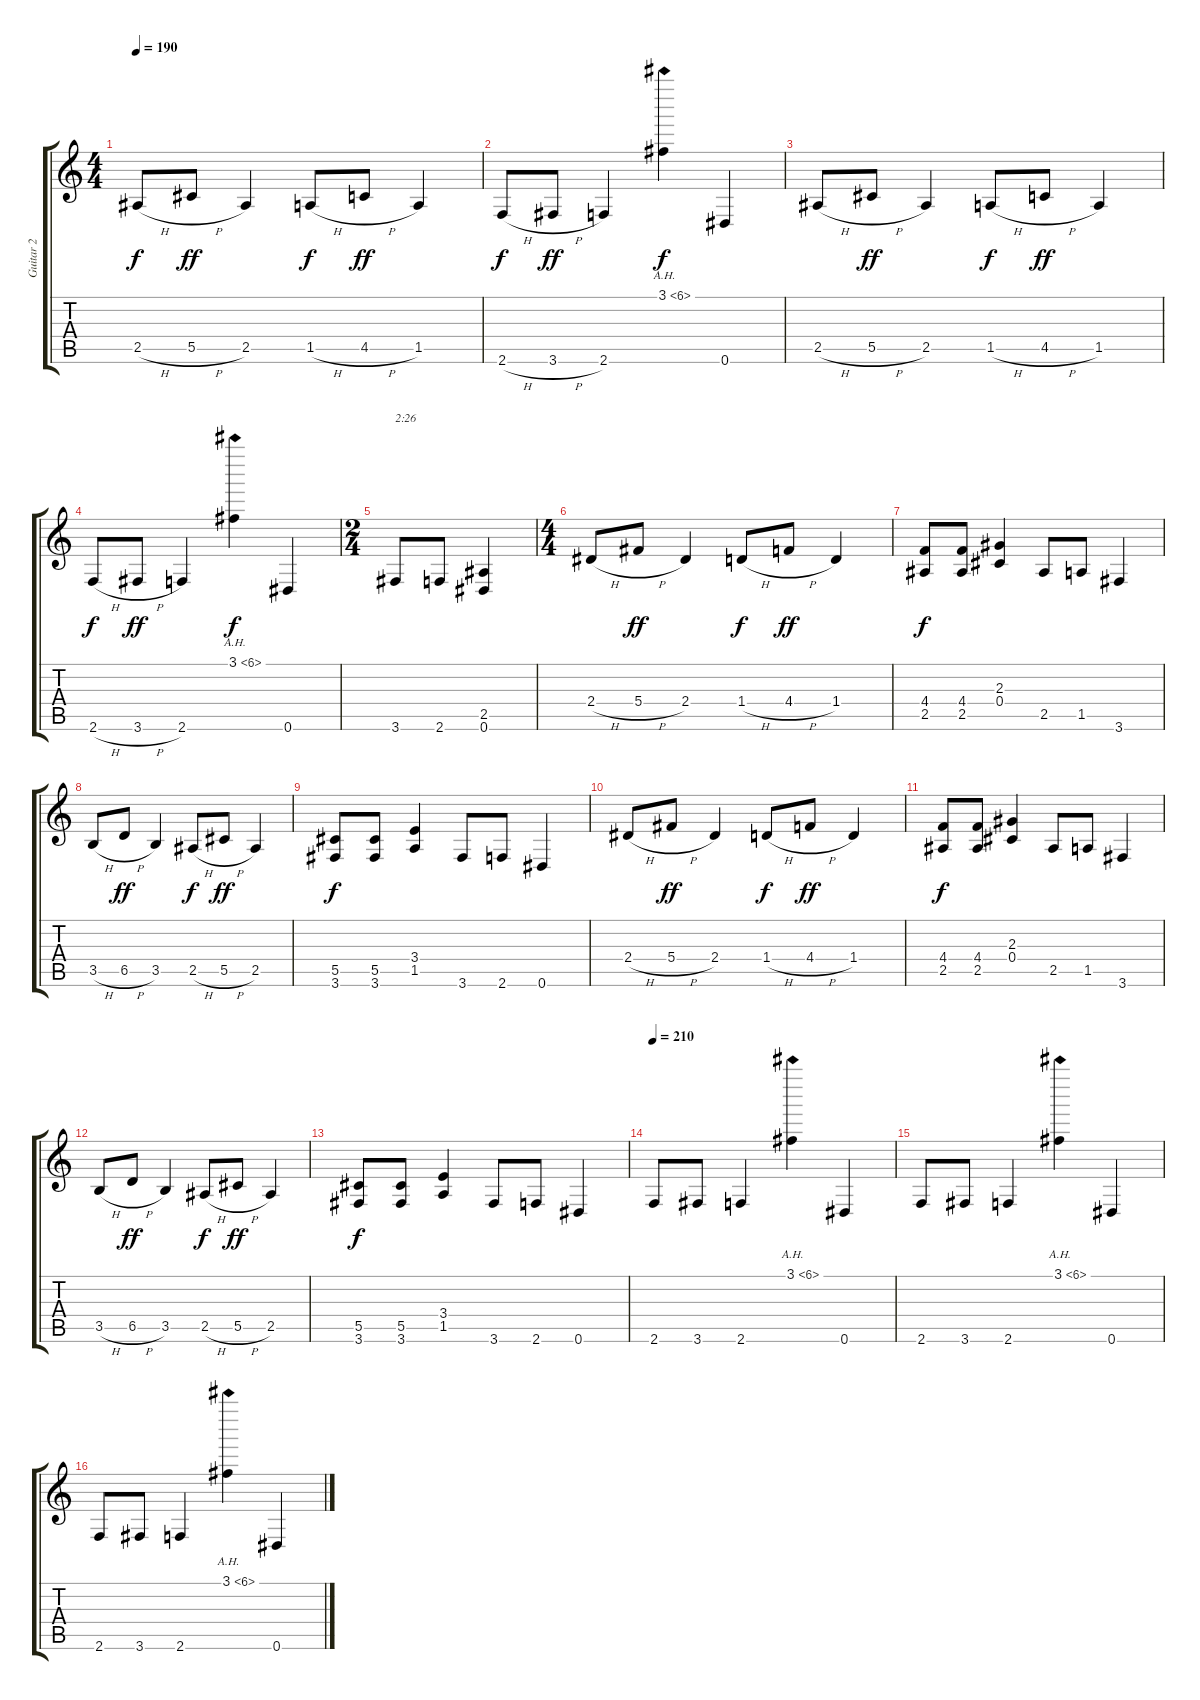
\track ("Guitar 2" "Guitar 2") {instrument overdrivenguitar}
\staff {score tabs}
\tuning (Eb4 Bb3 Gb3 Db3 Ab2 Eb2) {hide}
\ts (4 4)
\tempo 190
\clef g2
\ks c
2.5{h}.8{dy f} 5.5{h}.8{dy ff} 2.5.4 1.5{h}.8{dy f} 4.5{h}.8{dy ff} 1.5.4 |
2.6{h}.8{dy f} 3.6{h}.8{dy ff} 2.6.4 3.1{ah 3}.4{dy f} 0.6.4 |
2.5{h}.8 5.5{h}.8{dy ff} 2.5.4 1.5{h}.8{dy f} 4.5{h}.8{dy ff} 1.5.4 |
2.6{h}.8{dy f} 3.6{h}.8{dy ff} 2.6.4 3.1{ah 3}.4{dy f} 0.6.4 |
\ts (2 4)
3.6.8{txt "2:26"} 2.6.8 (2.5 0.6).4 |
\ts (4 4)
2.4{h}.8 5.4{h}.8{dy ff} 2.4.4 1.4{h}.8{dy f} 4.4{h}.8{dy ff} 1.4.4 |
(4.4 2.5).8{dy f} (4.4 2.5).8 (2.3 0.4).4 2.5.8 1.5.8 3.6.4 |
3.5{h}.8 6.5{h}.8{dy ff} 3.5.4 2.5{h}.8{dy f} 5.5{h}.8{dy ff} 2.5.4 |
(5.5 3.6).8{dy f} (5.5 3.6).8 (3.4 1.5).4 3.6.8 2.6.8 0.6.4 |
2.4{h}.8 5.4{h}.8{dy ff} 2.4.4 1.4{h}.8{dy f} 4.4{h}.8{dy ff} 1.4.4 |
(4.4 2.5).8{dy f} (4.4 2.5).8 (2.3 0.4).4 2.5.8 1.5.8 3.6.4 |
3.5{h}.8 6.5{h}.8{dy ff} 3.5.4 2.5{h}.8{dy f} 5.5{h}.8{dy ff} 2.5.4 |
(5.5 3.6).8{dy f} (5.5 3.6).8 (3.4 1.5).4 3.6.8 2.6.8 0.6.4 |
\tempo 210
2.6.8 3.6.8 2.6.4 3.1{ah 3}.4 0.6.4 |
2.6.8 3.6.8 2.6.4 3.1{ah 3}.4 0.6.4 |
2.6.8 3.6.8 2.6.4 3.1{ah 3}.4 0.6.4
